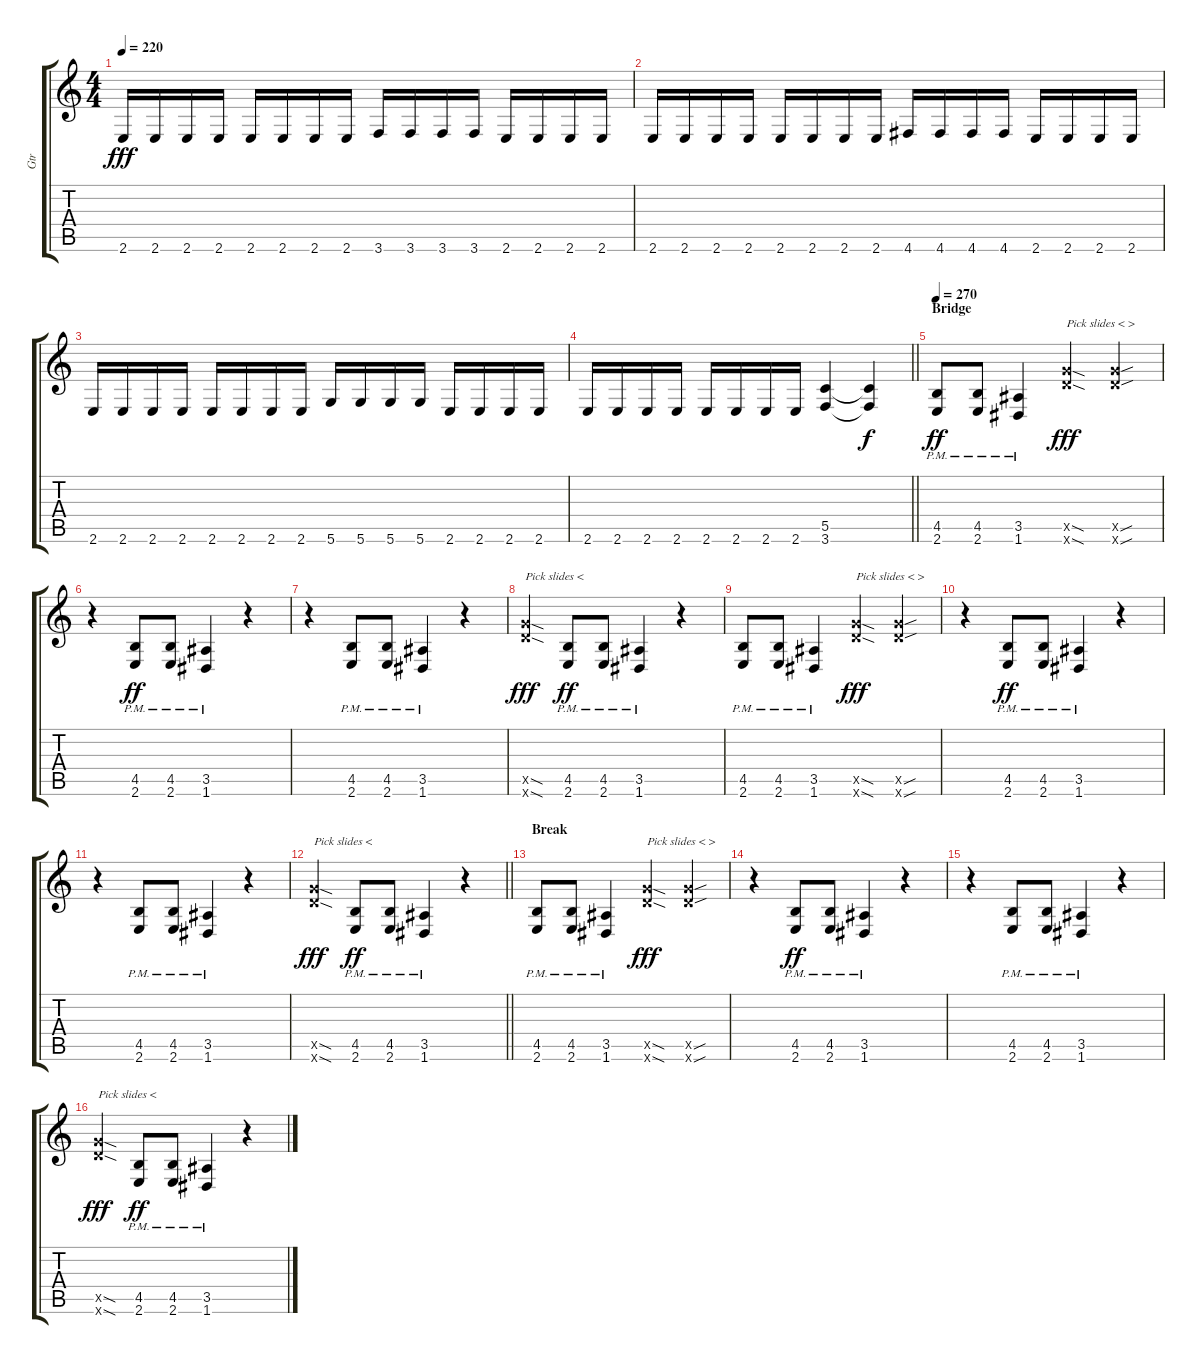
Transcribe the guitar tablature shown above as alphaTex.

\track ("Gtr" "Gtr") {instrument distortionguitar}
\staff {score tabs}
\tuning (D4 A3 F3 C3 G2 D2) {hide}
\ts (4 4)
\tempo 220
\clef g2
\ks c
2.6.16{dy fff} 2.6.16 2.6.16 2.6.16 2.6.16 2.6.16 2.6.16 2.6.16 3.6.16 3.6.16 3.6.16 3.6.16 2.6.16 2.6.16 2.6.16 2.6.16 |
2.6.16 2.6.16 2.6.16 2.6.16 2.6.16 2.6.16 2.6.16 2.6.16 4.6.16 4.6.16 4.6.16 4.6.16 2.6.16 2.6.16 2.6.16 2.6.16 |
2.6.16 2.6.16 2.6.16 2.6.16 2.6.16 2.6.16 2.6.16 2.6.16 5.6.16 5.6.16 5.6.16 5.6.16 2.6.16 2.6.16 2.6.16 2.6.16 |
\barLineRight lightlight
2.6.16 2.6.16 2.6.16 2.6.16 2.6.16 2.6.16 2.6.16 2.6.16 (5.5 3.6).4 (5.5{t} 3.6{t}).4{dy f} |
\section ("" "Bridge")
\tempo 270
(4.5{pm} 2.6{pm}).8{dy ff} (4.5{pm} 2.6{pm}).8 (3.5 1.6{pm}).4 (12.5{sod x} 12.6{sod x}).4{txt "Pick slides < >" dy fff instrument guitarfretnoise} (12.5{sou x} 12.6{sou x}).4 |
r.4{instrument distortionguitar} (4.5{pm} 2.6{pm}).8{dy ff} (4.5{pm} 2.6{pm}).8 (3.5 1.6{pm}).4 r.4 |
r.4 (4.5{pm} 2.6{pm}).8 (4.5{pm} 2.6{pm}).8 (3.5 1.6{pm}).4 r.4 |
(12.5{sod x} 12.6{sod x}).4{txt "Pick slides <" dy fff instrument guitarfretnoise} (4.5{pm} 2.6{pm}).8{dy ff instrument distortionguitar} (4.5{pm} 2.6{pm}).8 (3.5 1.6{pm}).4 r.4 |
(4.5{pm} 2.6{pm}).8 (4.5{pm} 2.6{pm}).8 (3.5 1.6{pm}).4 (12.5{sod x} 12.6{sod x}).4{txt "Pick slides < >" dy fff instrument guitarfretnoise} (12.5{sou x} 12.6{sou x}).4 |
r.4{instrument distortionguitar} (4.5{pm} 2.6{pm}).8{dy ff} (4.5{pm} 2.6{pm}).8 (3.5 1.6{pm}).4 r.4 |
r.4 (4.5{pm} 2.6{pm}).8 (4.5{pm} 2.6{pm}).8 (3.5 1.6{pm}).4 r.4 |
\barLineRight lightlight
(12.5{sod x} 12.6{sod x}).4{txt "Pick slides <" dy fff instrument guitarfretnoise} (4.5{pm} 2.6{pm}).8{dy ff instrument distortionguitar} (4.5{pm} 2.6{pm}).8 (3.5 1.6{pm}).4 r.4 |
\section ("" "Break")
(4.5{pm} 2.6{pm}).8 (4.5{pm} 2.6{pm}).8 (3.5 1.6{pm}).4 (12.5{sod x} 12.6{sod x}).4{txt "Pick slides < >" dy fff instrument guitarfretnoise} (12.5{sou x} 12.6{sou x}).4 |
r.4{instrument distortionguitar} (4.5{pm} 2.6{pm}).8{dy ff} (4.5{pm} 2.6{pm}).8 (3.5 1.6{pm}).4 r.4 |
r.4 (4.5{pm} 2.6{pm}).8 (4.5{pm} 2.6{pm}).8 (3.5 1.6{pm}).4 r.4 |
(12.5{sod x} 12.6{sod x}).4{txt "Pick slides <" dy fff instrument guitarfretnoise} (4.5{pm} 2.6{pm}).8{dy ff instrument distortionguitar} (4.5{pm} 2.6{pm}).8 (3.5 1.6{pm}).4 r.4
